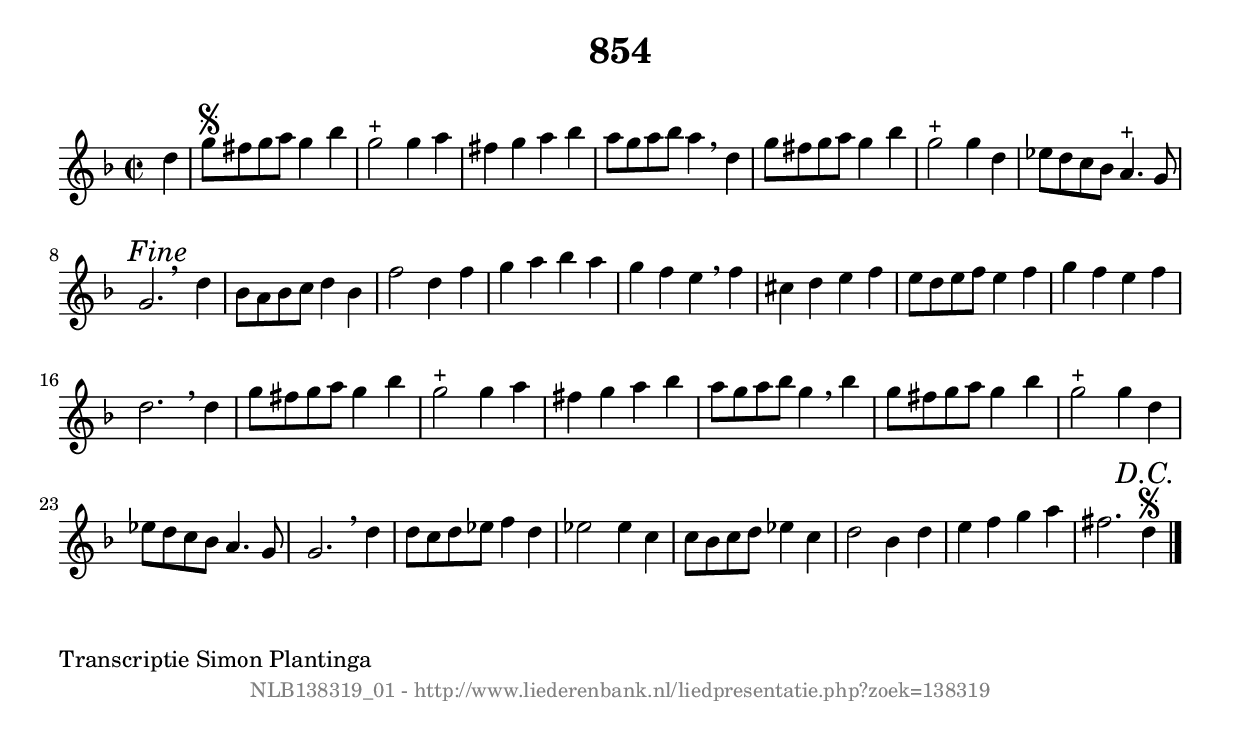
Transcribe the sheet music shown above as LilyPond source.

%
% produced by wce2krn 1.64 (7 June 2014)
%
\version"2.16"
#(append! paper-alist '(("long" . (cons (* 210 mm) (* 2000 mm)))))
#(set-default-paper-size "long")
sb = {\breathe}
mBreak = {\breathe }
bBreak = {\breathe }
x = {\once\override NoteHead #'style = #'cross }
gl=\glissando
itime={\override Staff.TimeSignature #'stencil = ##f }
ficta = {\once\set suggestAccidentals = ##t}
fine = {\once\override Score.RehearsalMark #'self-alignment-X = #1 \mark \markup {\italic{Fine}}}
dc = {\once\override Score.RehearsalMark #'self-alignment-X = #1 \mark \markup {\italic{D.C.}}}
dcf = {\once\override Score.RehearsalMark #'self-alignment-X = #1 \mark \markup {\italic{D.C. al Fine}}}
dcc = {\once\override Score.RehearsalMark #'self-alignment-X = #1 \mark \markup {\italic{D.C. al Coda}}}
ds = {\once\override Score.RehearsalMark #'self-alignment-X = #1 \mark \markup {\italic{D.S.}}}
dsf = {\once\override Score.RehearsalMark #'self-alignment-X = #1 \mark \markup {\italic{D.S. al Fine}}}
dsc = {\once\override Score.RehearsalMark #'self-alignment-X = #1 \mark \markup {\italic{D.S. al Coda}}}
pv = {\set Score.repeatCommands = #'((volta "1"))}
sv = {\set Score.repeatCommands = #'((volta "2"))}
tv = {\set Score.repeatCommands = #'((volta "3"))}
qv = {\set Score.repeatCommands = #'((volta "4"))}
xv = {\set Score.repeatCommands = #'((volta #f))}
\header{ tagline = ""
title = "854"
}
\score {{
\key d \minor
\relative g'
{
\set melismaBusyProperties = #'()
\partial 32*8
\time 2/2
\tempo 4=120
\override Score.MetronomeMark #'transparent = ##t
\override Score.RehearsalMark #'break-visibility = #(vector #t #t #f)
d'4 | g8\segno fis8 g8 a8 g4 bes4 | g2^"+" g4 a4 | fis4 g4 a4 bes4 | a8 g8 a8 bes8 a4 \mBreak
d,4 | g8 fis8 g8 a8 g4 bes4 | g2^"+" g4 d4 | ees8 d8 c8 bes8 a4.^"+" g8 | g2.\fine \bar ":|:" \bBreak
d'4 | bes8 a8 bes8 c8 d4 bes4 | f'2 d4 f4 | g4 a4 bes4 a4 | g4 f4 e4 \mBreak
f4 | cis4 d4 e4 f4 | e8 d8 e8 f8 e4 f4 | g4 f4 e4 f4 | d2. \mBreak
d4 | g8 fis8 g8 a8 g4 bes4 | g2^"+" g4 a4 | fis4 g4 a4 bes4 | a8 g8 a8 bes8 g4 \mBreak
bes4 | g8 fis8 g8 a8 g4 bes4 | g2^"+" g4 d4 | ees8 d8 c8 bes8 a4. g8 | g2. \mBreak
d'4 | d8 c8 d8 ees8 f4 d4 | ees2 es4 c4 | c8 bes8 c8 d8 ees4 c4 | d2 bes4 d4 | e4 f4 g4 a4 | fis2. d4\segno\dc \bar "|."
 }}
 \midi { }
 \layout {
            indent = 0.0\cm
}
}
\markup { \wordwrap-string #" 
Transcriptie Simon Plantinga
"}
\markup { \vspace #0 } \markup { \with-color #grey \fill-line { \center-column { \smaller "NLB138319_01 - http://www.liederenbank.nl/liedpresentatie.php?zoek=138319" } } }
